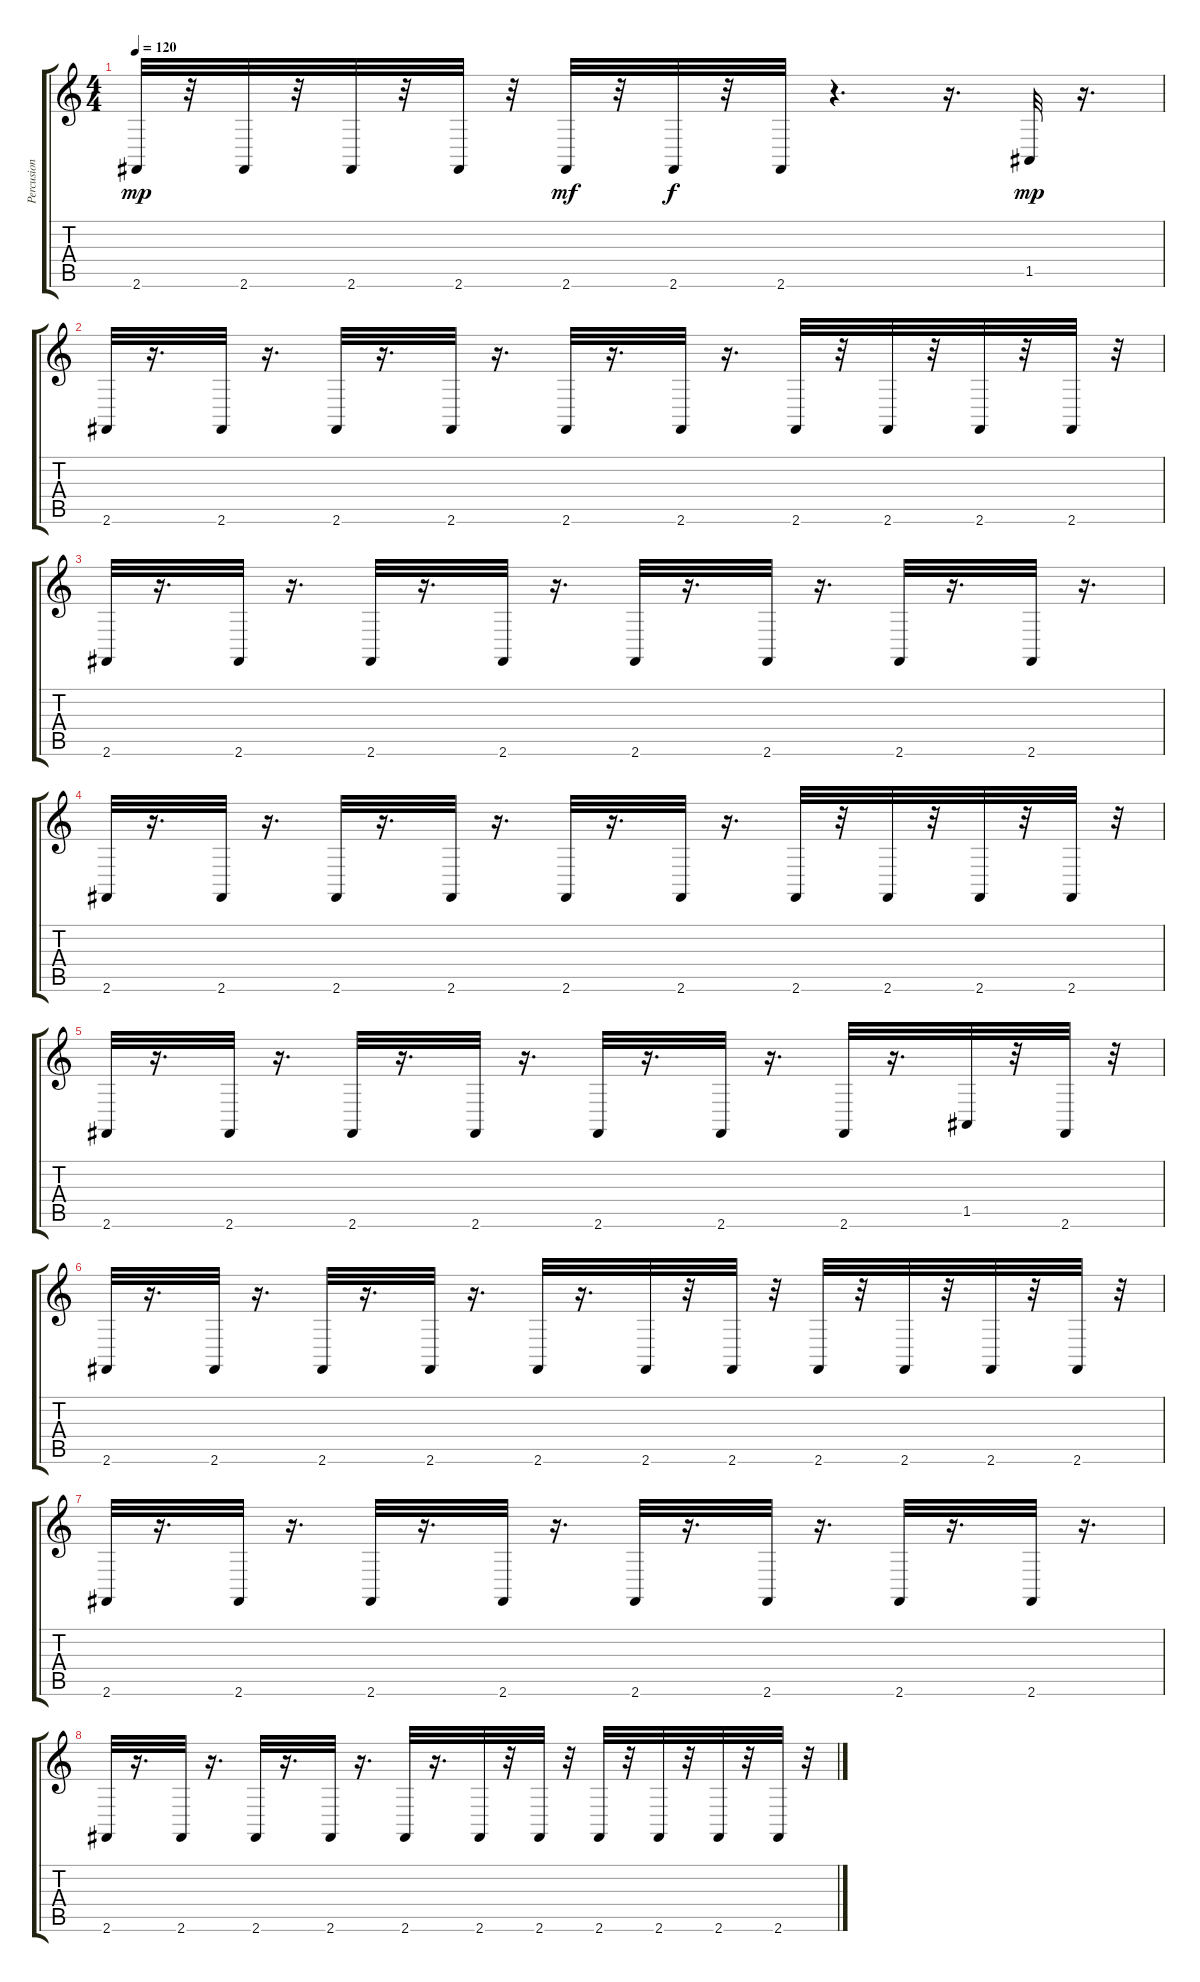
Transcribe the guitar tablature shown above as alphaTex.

\track ("Percusion" "Percusion") {instrument woodblock}
\staff {score tabs}
\tuning (E4 B3 G3 D3 A2 E2) {hide}
\ts (4 4)
\tempo 120
\clef g2
\ks c
2.6.32{dy mp} r.32 2.6.32 r.32 2.6.32 r.32 2.6.32 r.32 2.6.32{dy mf} r.32 2.6.32{dy f} r.32 2.6.32 r.4{d} r.16{d} 1.5.32{dy mp} r.16{d} |
2.6.32 r.16{d} 2.6.32 r.16{d} 2.6.32 r.16{d} 2.6.32 r.16{d} 2.6.32 r.16{d} 2.6.32 r.16{d} 2.6.32 r.32 2.6.32 r.32 2.6.32 r.32 2.6.32 r.32 |
2.6.32 r.16{d} 2.6.32 r.16{d} 2.6.32 r.16{d} 2.6.32 r.16{d} 2.6.32 r.16{d} 2.6.32 r.16{d} 2.6.32 r.16{d} 2.6.32 r.16{d} |
2.6.32 r.16{d} 2.6.32 r.16{d} 2.6.32 r.16{d} 2.6.32 r.16{d} 2.6.32 r.16{d} 2.6.32 r.16{d} 2.6.32 r.32 2.6.32 r.32 2.6.32 r.32 2.6.32 r.32 |
2.6.32 r.16{d} 2.6.32 r.16{d} 2.6.32 r.16{d} 2.6.32 r.16{d} 2.6.32 r.16{d} 2.6.32 r.16{d} 2.6.32 r.16{d} 1.5.32 r.32 2.6.32 r.32 |
2.6.32 r.16{d} 2.6.32 r.16{d} 2.6.32 r.16{d} 2.6.32 r.16{d} 2.6.32 r.16{d} 2.6.32 r.32 2.6.32 r.32 2.6.32 r.32 2.6.32 r.32 2.6.32 r.32 2.6.32 r.32 |
2.6.32 r.16{d} 2.6.32 r.16{d} 2.6.32 r.16{d} 2.6.32 r.16{d} 2.6.32 r.16{d} 2.6.32 r.16{d} 2.6.32 r.16{d} 2.6.32 r.16{d} |
2.6.32 r.16{d} 2.6.32 r.16{d} 2.6.32 r.16{d} 2.6.32 r.16{d} 2.6.32 r.16{d} 2.6.32 r.32 2.6.32 r.32 2.6.32 r.32 2.6.32 r.32 2.6.32 r.32 2.6.32 r.32
